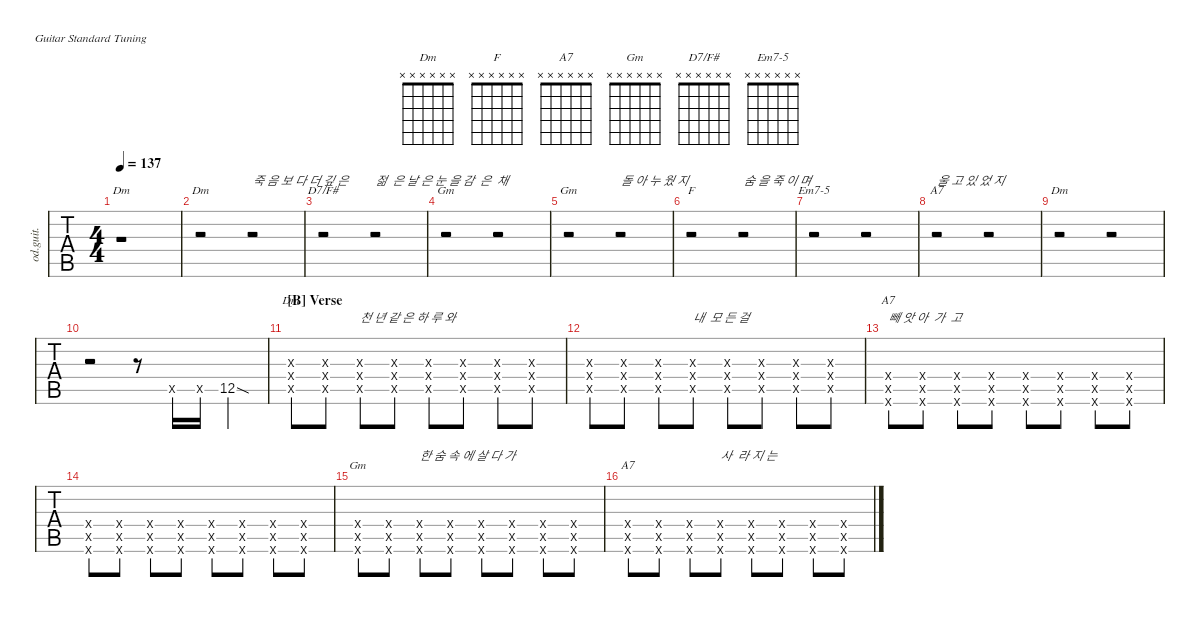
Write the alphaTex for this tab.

\defaultSystemsLayout 4
\hideDynamics
\bracketExtendMode nobrackets
\track ("Guitar1" "od.guit.") {defaultSystemsLayout 4 instrument overdrivenguitar}
\staff {tabs}
\tuning (E4 B3 G3 D3 A2 E2)
\chord ("Dm" x x x x x x)
\chord ("F" x x x x x x)
\chord ("A7" x x x x x x)
\chord ("Gm" x x x x x x)
\chord ("D7/F#" x x x x x x)
\chord ("Em7-5" x x x x x x)
\ts (4 4)
\tempo 137
\clef g2
\ks f
r.1{ch "Dm" dy mf} |
r.2{ch "Dm"} r.2{txt "죽 음 보 다 더 깊 은"} |
r.2{ch "D7/F#"} r.2{txt "젊  은 날 은 눈 을 감  은  채"} |
r.2{ch "Gm"} r.2 |
r.2{ch "Gm"} r.2{txt "돌 아 누 웠 지"} |
r.2{ch "F"} r.2{txt "숨 을 죽 이 며"} |
r.2{ch "Em7-5"} r.2 |
r.2{ch "A7" txt "울 고 있 었 지"} r.2 |
r.2{ch "Dm"} r.2 |
r.2 r.8 12.5{x acc forcenatural}.16 12.5{x acc forcenatural}.16 12.5{sod acc forcenatural}.4 |
\section ("B" "Verse")
(5.5{x acc forcenatural} 7.4{x acc forcenatural} 7.3{x acc forcenatural}).8{ch "Dm"} (5.5{x acc forcenatural} 7.4{x acc forcenatural} 7.3{x acc forcenatural}).8 (5.5{x acc forcenatural} 7.4{x acc forcenatural} 7.3{x acc forcenatural}).8{txt "천 년 같 은 하 루 와"} (5.5{x acc forcenatural} 7.4{x acc forcenatural} 7.3{x acc forcenatural}).8 (5.5{x acc forcenatural} 7.4{x acc forcenatural} 7.3{x acc forcenatural}).8 (5.5{x acc forcenatural} 7.4{x acc forcenatural} 7.3{x acc forcenatural}).8 (5.5{x acc forcenatural} 7.4{x acc forcenatural} 7.3{x acc forcenatural}).8 (5.5{x acc forcenatural} 7.4{x acc forcenatural} 7.3{x acc forcenatural}).8 |
(5.5{x acc forcenatural} 7.4{x acc forcenatural} 7.3{x acc forcenatural}).8 (5.5{x acc forcenatural} 7.4{x acc forcenatural} 7.3{x acc forcenatural}).8 (5.5{x acc forcenatural} 7.4{x acc forcenatural} 7.3{x acc forcenatural}).8 (5.5{x acc forcenatural} 7.4{x acc forcenatural} 7.3{x acc forcenatural}).8{txt "내  모 든 걸"} (5.5{x acc forcenatural} 7.4{x acc forcenatural} 7.3{x acc forcenatural}).8 (5.5{x acc forcenatural} 7.4{x acc forcenatural} 7.3{x acc forcenatural}).8 (5.5{x acc forcenatural} 7.4{x acc forcenatural} 7.3{x acc forcenatural}).8 (5.5{x acc forcenatural} 7.4{x acc forcenatural} 7.3{x acc forcenatural}).8 |
(5.6{x acc forcenatural} 7.5{x acc forcenatural} 7.4{x acc forcenatural}).8{ch "A7" txt "빼 앗 아  가  고"} (5.6{x acc forcenatural} 7.5{x acc forcenatural} 7.4{x acc forcenatural}).8 (5.6{x acc forcenatural} 7.5{x acc forcenatural} 7.4{x acc forcenatural}).8 (5.6{x acc forcenatural} 7.5{x acc forcenatural} 7.4{x acc forcenatural}).8 (5.6{x acc forcenatural} 7.5{x acc forcenatural} 7.4{x acc forcenatural}).8 (5.6{x acc forcenatural} 7.5{x acc forcenatural} 7.4{x acc forcenatural}).8 (5.6{x acc forcenatural} 7.5{x acc forcenatural} 7.4{x acc forcenatural}).8 (5.6{x acc forcenatural} 7.5{x acc forcenatural} 7.4{x acc forcenatural}).8 |
(5.6{x acc forcenatural} 7.5{x acc forcenatural} 7.4{x acc forcenatural}).8 (5.6{x acc forcenatural} 7.5{x acc forcenatural} 7.4{x acc forcenatural}).8 (5.6{x acc forcenatural} 7.5{x acc forcenatural} 7.4{x acc forcenatural}).8 (5.6{x acc forcenatural} 7.5{x acc forcenatural} 7.4{x acc forcenatural}).8 (5.6{x acc forcenatural} 7.5{x acc forcenatural} 7.4{x acc forcenatural}).8 (5.6{x acc forcenatural} 7.5{x acc forcenatural} 7.4{x acc forcenatural}).8 (5.6{x acc forcenatural} 7.5{x acc forcenatural} 7.4{x acc forcenatural}).8 (5.6{x acc forcenatural} 7.5{x acc forcenatural} 7.4{x acc forcenatural}).8 |
(3.6{x acc forcenatural} 5.5{x acc forcenatural} 5.4{x acc forcenatural}).8{ch "Gm"} (3.6{x acc forcenatural} 5.5{x acc forcenatural} 5.4{x acc forcenatural}).8 (3.6{x acc forcenatural} 5.5{x acc forcenatural} 5.4{x acc forcenatural}).8{txt "한 숨 속 에 살 다 가"} (3.6{x acc forcenatural} 5.5{x acc forcenatural} 5.4{x acc forcenatural}).8 (3.6{x acc forcenatural} 5.5{x acc forcenatural} 5.4{x acc forcenatural}).8 (3.6{x acc forcenatural} 5.5{x acc forcenatural} 5.4{x acc forcenatural}).8 (3.6{x acc forcenatural} 5.5{x acc forcenatural} 5.4{x acc forcenatural}).8 (3.6{x acc forcenatural} 5.5{x acc forcenatural} 5.4{x acc forcenatural}).8 |
(5.6{x acc forcenatural} 7.5{x acc forcenatural} 7.4{x acc forcenatural}).8{ch "A7"} (5.6{x acc forcenatural} 7.5{x acc forcenatural} 7.4{x acc forcenatural}).8 (5.6{x acc forcenatural} 7.5{x acc forcenatural} 7.4{x acc forcenatural}).8 (5.6{x acc forcenatural} 7.5{x acc forcenatural} 7.4{x acc forcenatural}).8{txt "사  라 지 는"} (5.6{x acc forcenatural} 7.5{x acc forcenatural} 7.4{x acc forcenatural}).8 (5.6{x acc forcenatural} 7.5{x acc forcenatural} 7.4{x acc forcenatural}).8 (5.6{x acc forcenatural} 7.5{x acc forcenatural} 7.4{x acc forcenatural}).8 (5.6{x acc forcenatural} 7.5{x acc forcenatural} 7.4{x acc forcenatural}).8
